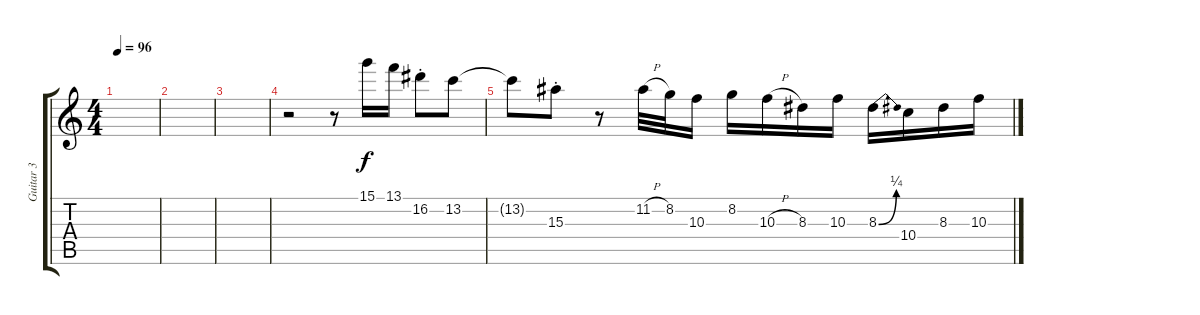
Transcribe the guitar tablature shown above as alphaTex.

\track ("Guitar 3" "Guitar 3") {instrument electricguitarjazz}
\staff {score tabs}
\tuning (E4 B3 G3 D3 A2 E2) {hide}
\ts (4 4)
\tempo 96
\clef g2
\ks c
|
|
|
r.2 r.8 15.1.16 13.1.16 16.2{st}.8 13.2.8 |
13.2{t}.8 15.3{st}.8 r.8 11.2{h}.32 8.2.32 10.3.16 8.2.16 10.3{h}.16 8.3.16 10.3.16 8.3{be (bend 0 0 60 1)}.16 10.4.16 8.3.16 10.3.16
